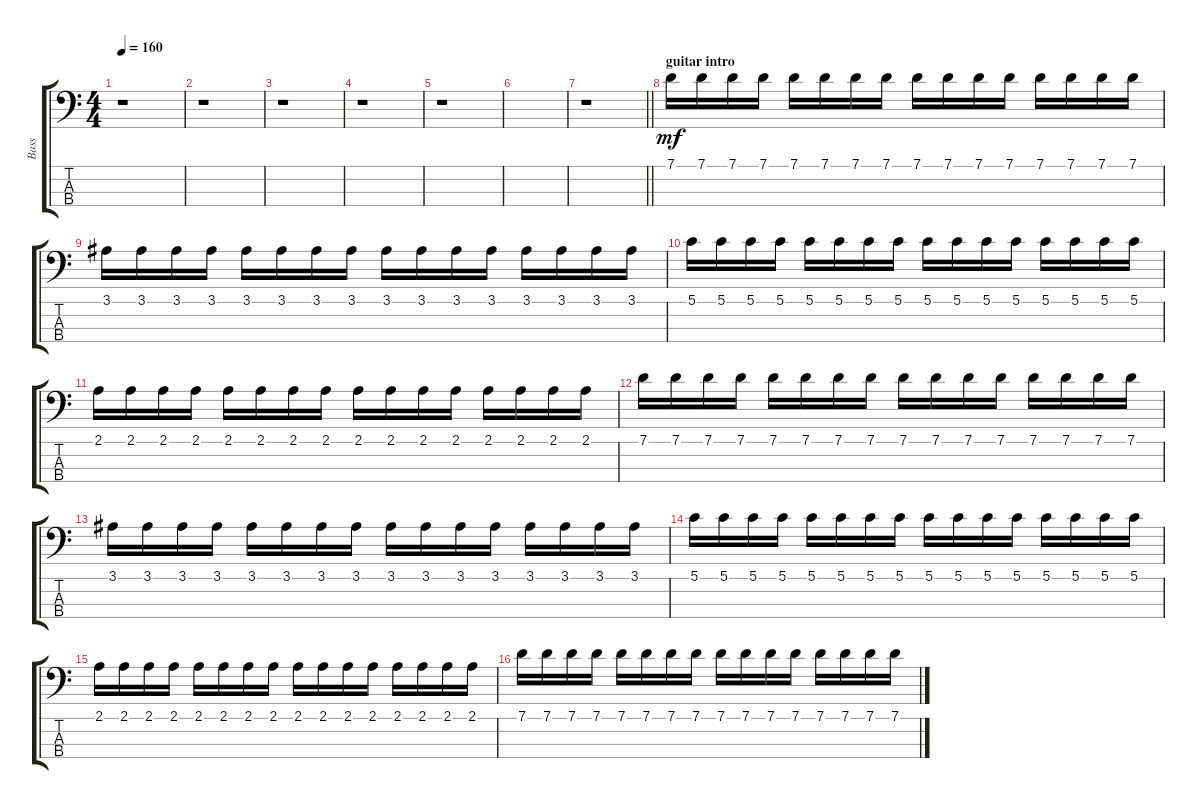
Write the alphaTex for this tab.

\track ("Bass" "Bass") {instrument electricbassfinger}
\staff {score tabs}
\tuning (G2 D2 A1 E1) {hide}
\ts (4 4)
\tempo 160
\clef f4
\ks c
r.1{dy mf} |
r.1 |
r.1 |
r.1 |
r.1 |
|
\barLineRight lightlight
r.1 |
\section ("" "guitar intro")
7.1.16{volume 4} 7.1.16 7.1.16 7.1.16 7.1.16 7.1.16 7.1.16 7.1.16 7.1.16 7.1.16 7.1.16 7.1.16 7.1.16 7.1.16 7.1.16 7.1.16 |
3.1.16 3.1.16 3.1.16 3.1.16 3.1.16 3.1.16 3.1.16 3.1.16 3.1.16 3.1.16 3.1.16 3.1.16 3.1.16 3.1.16 3.1.16 3.1.16 |
5.1.16 5.1.16 5.1.16 5.1.16 5.1.16 5.1.16 5.1.16 5.1.16 5.1.16 5.1.16 5.1.16 5.1.16 5.1.16 5.1.16 5.1.16 5.1.16 |
2.1.16{volume 6} 2.1.16 2.1.16 2.1.16 2.1.16 2.1.16 2.1.16 2.1.16 2.1.16 2.1.16 2.1.16 2.1.16 2.1.16 2.1.16 2.1.16 2.1.16 |
7.1.16 7.1.16 7.1.16 7.1.16 7.1.16 7.1.16 7.1.16 7.1.16 7.1.16 7.1.16 7.1.16 7.1.16 7.1.16 7.1.16 7.1.16 7.1.16 |
3.1.16 3.1.16 3.1.16 3.1.16 3.1.16 3.1.16 3.1.16 3.1.16 3.1.16 3.1.16 3.1.16 3.1.16 3.1.16 3.1.16 3.1.16 3.1.16 |
5.1.16 5.1.16 5.1.16 5.1.16 5.1.16 5.1.16 5.1.16 5.1.16 5.1.16 5.1.16 5.1.16 5.1.16 5.1.16 5.1.16 5.1.16 5.1.16 |
2.1.16 2.1.16 2.1.16 2.1.16 2.1.16 2.1.16 2.1.16 2.1.16 2.1.16 2.1.16 2.1.16 2.1.16 2.1.16 2.1.16 2.1.16 2.1.16 |
7.1.16 7.1.16 7.1.16 7.1.16 7.1.16 7.1.16 7.1.16 7.1.16 7.1.16 7.1.16 7.1.16 7.1.16 7.1.16 7.1.16 7.1.16 7.1.16
